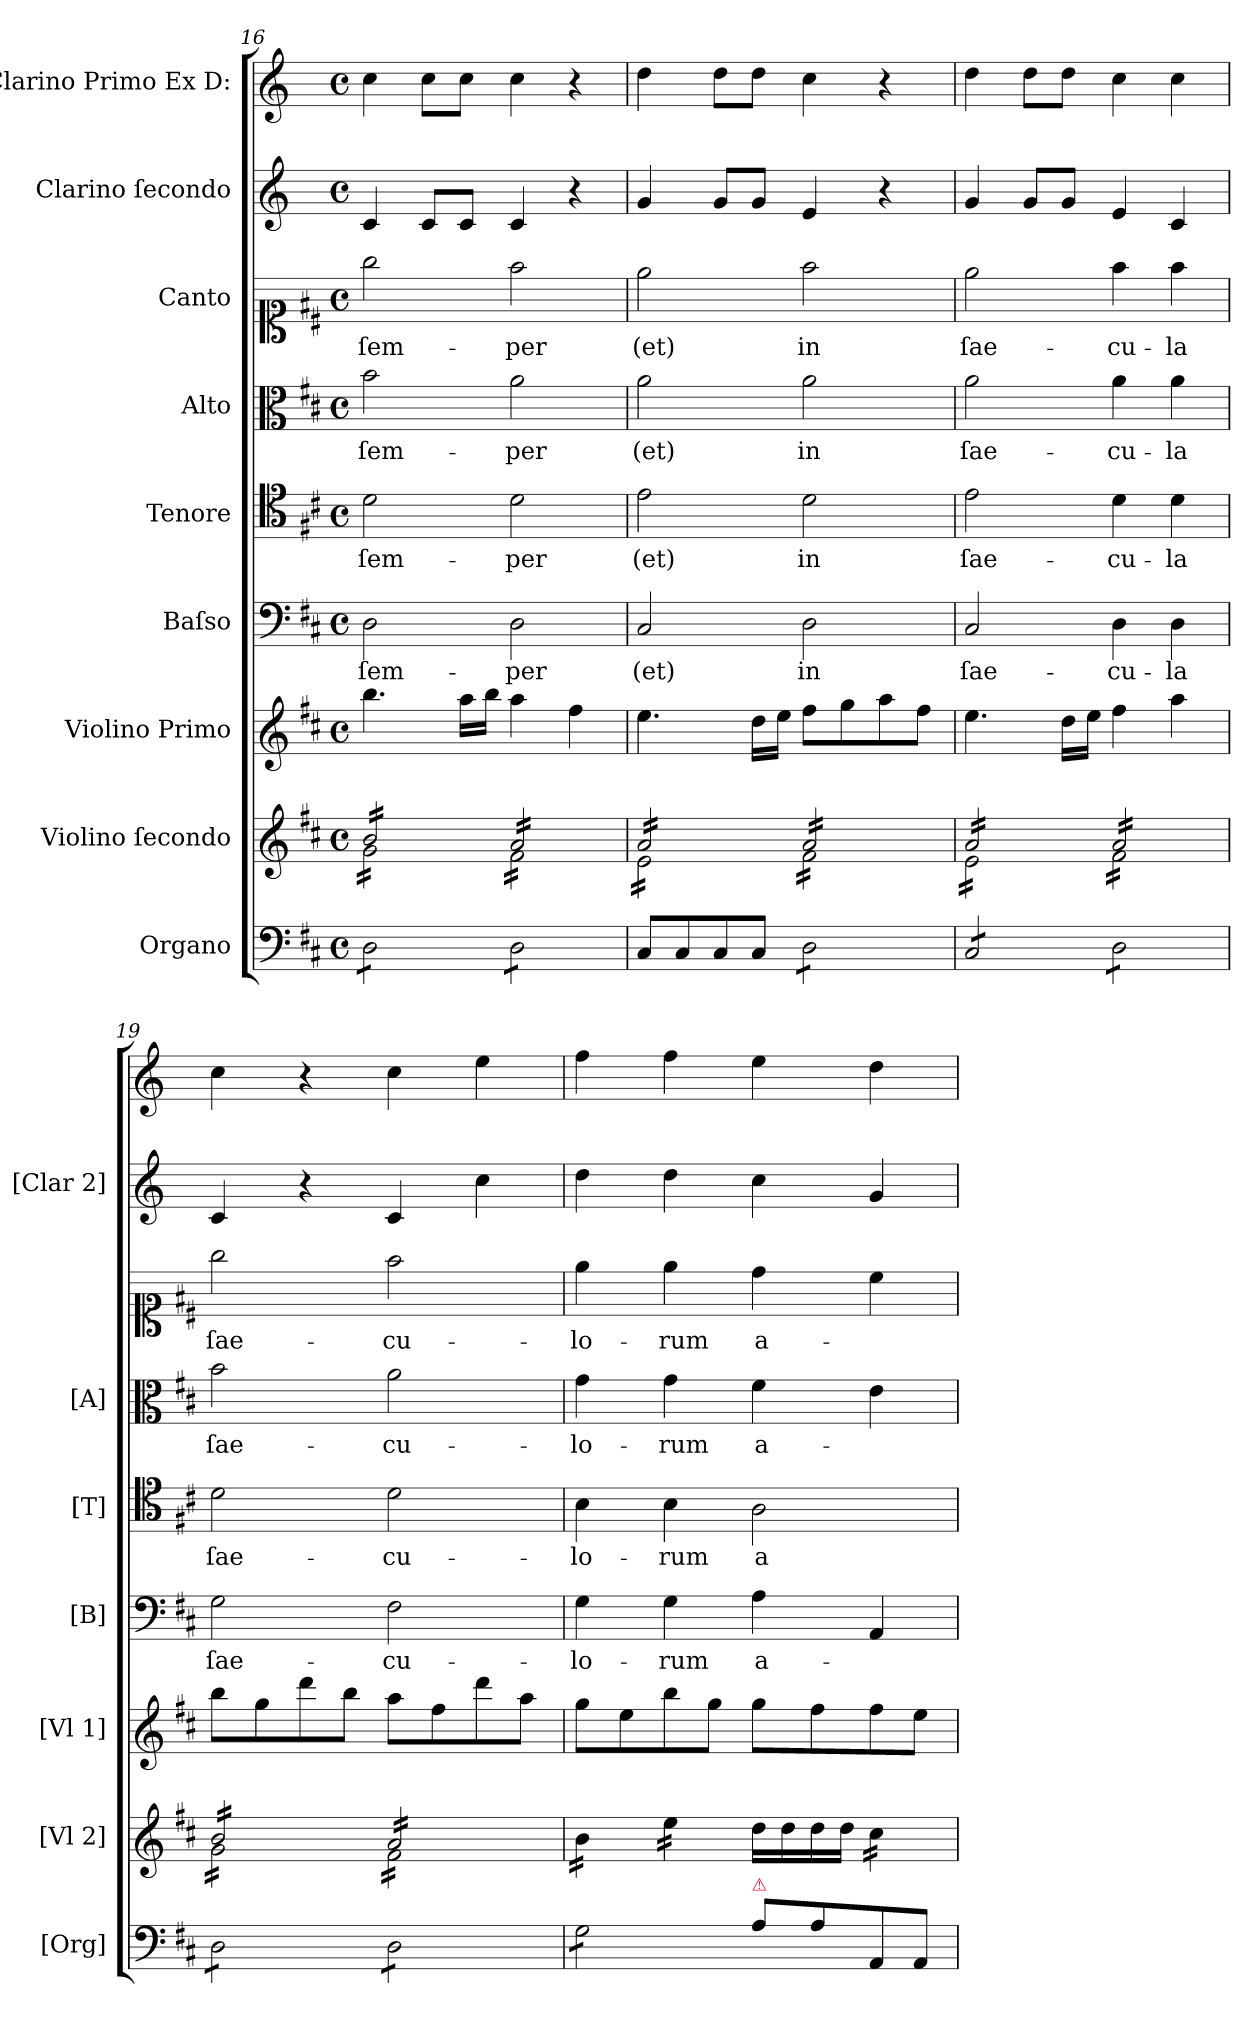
**kern	**kern	**kern	**kern	**text	**kern	**text	**kern	**text	**kern	**text	**kern	**kern
*part9	*part8	*part7	*part6	*part6	*part5	*part5	*part4	*part4	*part3	*part3	*part2	*part1
*staff9	*staff8	*staff7	*staff6	*staff6	*staff5	*staff5	*staff4	*staff4	*staff3	*staff3	*staff2	*staff1
*I"Organo	*I"Violino ſecondo	*I"Violino Primo	*I"Baſso	*	*I"Tenore	*	*I"Alto	*	*I"Canto	*	*I"Clarino ſecondo	*I"Clarino Primo Ex D:
*I'[Org]	*I'[Vl 2]	*I'[Vl 1]	*I'[B]	*	*I'[T]	*	*I'[A]	*	*	*	*I'[Clar 2]	*
*clefF4	*clefG2	*clefG2	*clefF4	*	*clefC4	*	*clefC3	*	*clefC1	*	*clefG2	*clefG2
*	*	*	*	*	*	*	*	*	*	*	*ITrd-1c-2	*ITrd-1c-2
*k[f#c#]	*k[f#c#]	*k[f#c#]	*k[f#c#]	*	*k[f#c#]	*	*k[f#c#]	*	*k[f#c#]	*	*k[f#c#]	*k[f#c#]
*M4/4	*M4/4	*M4/4	*M4/4	*	*M4/4	*	*M4/4	*	*M4/4	*	*M4/4	*M4/4
*met(c)	*met(c)	*met(c)	*met(c)	*	*met(c)	*	*met(c)	*	*met(c)	*	*met(c)	*met(c)
=16	=16	=16	=16	=16	=16	=16	=16	=16	=16	=16	=16	=16
*	*^	*	*	*	*	*	*	*	*	*	*	*
*tremolo	*	*	*	*	*	*	*	*	*	*	*	*	*
*	*tremolo	*	*	*	*	*	*	*	*	*	*	*	*
8D\L	16b/LL	16g\LL	4.bb\	2D\	ſem-	2d\	ſem-	2b\	ſem-	2gg\	ſem-	4d/	4dd\
.	16b/	16g\	.	.	.	.	.	.	.	.	.	.	.
8D\	16b/	16g\	.	.	.	.	.	.	.	.	.	.	.
.	16b/	16g\	.	.	.	.	.	.	.	.	.	.	.
8D\	16b/	16g\	.	.	.	.	.	.	.	.	.	8d/L	8dd\L
.	16b/	16g\	.	.	.	.	.	.	.	.	.	.	.
8D\J	16b/	16g\	16aa\LL	.	.	.	.	.	.	.	.	8d/J	8dd\J
.	16b/JJ	16g\JJ	16bb\JJ	.	.	.	.	.	.	.	.	.	.
8D\L	16a/LL	16f#\LL	4aa\	2D\	-per	2d\	-per	2a\	-per	2ff#\	-per	4d/	4dd\
.	16a/	16f#\	.	.	.	.	.	.	.	.	.	.	.
8D\	16a/	16f#\	.	.	.	.	.	.	.	.	.	.	.
.	16a/	16f#\	.	.	.	.	.	.	.	.	.	.	.
8D\	16a/	16f#\	4ff#\	.	.	.	.	.	.	.	.	4r	4r
.	16a/	16f#\	.	.	.	.	.	.	.	.	.	.	.
8D\J	16a/	16f#\	.	.	.	.	.	.	.	.	.	.	.
*Xtremolo	*	*	*	*	*	*	*	*	*	*	*	*	*
.	16a/JJ	16f#\JJ	.	.	.	.	.	.	.	.	.	.	.
=17	=17	=17	=17	=17	=17	=17	=17	=17	=17	=17	=17	=17	=17
8C#/L	16a/LL	16e\LL	4.ee\	2C#/	(et)	2e\	(et)	2a\	(et)	2ee\	(et)	4a/	4ee\
.	16a/	16e\	.	.	.	.	.	.	.	.	.	.	.
8C#/	16a/	16e\	.	.	.	.	.	.	.	.	.	.	.
.	16a/	16e\	.	.	.	.	.	.	.	.	.	.	.
8C#/	16a/	16e\	.	.	.	.	.	.	.	.	.	8a/L	8ee\L
.	16a/	16e\	.	.	.	.	.	.	.	.	.	.	.
8C#/J	16a/	16e\	16dd\LL	.	.	.	.	.	.	.	.	8a/J	8ee\J
.	16a/JJ	16e\JJ	16ee\JJ	.	.	.	.	.	.	.	.	.	.
*tremolo	*	*	*	*	*	*	*	*	*	*	*	*	*
8D\L	16a/LL	16f#\LL	8ff#\L	2D\	in	2d\	in	2a\	in	2ff#\	in	4f#/	4dd\
.	16a/	16f#\	.	.	.	.	.	.	.	.	.	.	.
8D\	16a/	16f#\	8gg\	.	.	.	.	.	.	.	.	.	.
.	16a/	16f#\	.	.	.	.	.	.	.	.	.	.	.
8D\	16a/	16f#\	8aa\	.	.	.	.	.	.	.	.	4r	4r
.	16a/	16f#\	.	.	.	.	.	.	.	.	.	.	.
8D\J	16a/	16f#\	8ff#\J	.	.	.	.	.	.	.	.	.	.
.	16a/JJ	16f#\JJ	.	.	.	.	.	.	.	.	.	.	.
=18	=18	=18	=18	=18	=18	=18	=18	=18	=18	=18	=18	=18	=18
8C#/L	16a/LL	16e\LL	4.ee\	2C#/	ſae-	2e\	ſae-	2a\	ſae-	2ee\	ſae-	4a/	4ee\
.	16a/	16e\	.	.	.	.	.	.	.	.	.	.	.
8C#/	16a/	16e\	.	.	.	.	.	.	.	.	.	.	.
.	16a/	16e\	.	.	.	.	.	.	.	.	.	.	.
8C#/	16a/	16e\	.	.	.	.	.	.	.	.	.	8a/L	8ee\L
.	16a/	16e\	.	.	.	.	.	.	.	.	.	.	.
8C#/J	16a/	16e\	16dd\LL	.	.	.	.	.	.	.	.	8a/J	8ee\J
.	16a/JJ	16e\JJ	16ee\JJ	.	.	.	.	.	.	.	.	.	.
8D\L	16a/LL	16f#\LL	4ff#\	4D\	-cu-	4d\	-cu-	4a\	-cu-	4ff#\	-cu-	4f#/	4dd\
.	16a/	16f#\	.	.	.	.	.	.	.	.	.	.	.
8D\	16a/	16f#\	.	.	.	.	.	.	.	.	.	.	.
.	16a/	16f#\	.	.	.	.	.	.	.	.	.	.	.
8D\	16a/	16f#\	4aa\	4D\	-la	4d\	-la	4a\	-la	4ff#\	-la	4d/	4dd\
.	16a/	16f#\	.	.	.	.	.	.	.	.	.	.	.
8D\J	16a/	16f#\	.	.	.	.	.	.	.	.	.	.	.
.	16a/JJ	16f#\JJ	.	.	.	.	.	.	.	.	.	.	.
=19	=19	=19	=19	=19	=19	=19	=19	=19	=19	=19	=19	=19	=19
8D\L	16b/LL	16g\LL	8bb\L	2G\	ſae-	2d\	ſae-	2b\	ſae-	2gg\	ſae-	4d/	4dd\
.	16b/	16g\	.	.	.	.	.	.	.	.	.	.	.
8D\	16b/	16g\	8gg\	.	.	.	.	.	.	.	.	.	.
.	16b/	16g\	.	.	.	.	.	.	.	.	.	.	.
8D\	16b/	16g\	8ddd\	.	.	.	.	.	.	.	.	4r	4r
.	16b/	16g\	.	.	.	.	.	.	.	.	.	.	.
8D\J	16b/	16g\	8bb\J	.	.	.	.	.	.	.	.	.	.
.	16b/JJ	16g\JJ	.	.	.	.	.	.	.	.	.	.	.
8D\L	16a/LL	16f#\LL	8aa\L	2F#\	-cu-	2d\	-cu-	2a\	-cu-	2ff#\	-cu-	4d/	4dd\
.	16a/	16f#\	.	.	.	.	.	.	.	.	.	.	.
8D\	16a/	16f#\	8ff#\	.	.	.	.	.	.	.	.	.	.
.	16a/	16f#\	.	.	.	.	.	.	.	.	.	.	.
8D\	16a/	16f#\	8ddd\	.	.	.	.	.	.	.	.	4dd\	4ff#\
.	16a/	16f#\	.	.	.	.	.	.	.	.	.	.	.
8D\J	16a/	16f#\	8aa\J	.	.	.	.	.	.	.	.	.	.
.	16a/JJ	16f#\JJ	.	.	.	.	.	.	.	.	.	.	.
*	*v	*v	*	*	*	*	*	*	*	*	*	*	*
=20	=20	=20	=20	=20	=20	=20	=20	=20	=20	=20	=20	=20
8G\L	16b\LL	8gg\L	4G\	-lo-	4B\	-lo-	4g\	-lo-	4ee\	-lo-	4ee\	4gg\
.	16b\	.	.	.	.	.	.	.	.	.	.	.
8G\	16b\	8ee\	.	.	.	.	.	.	.	.	.	.
.	16b\JJ	.	.	.	.	.	.	.	.	.	.	.
8G\	16ee\LL	8bb\	4G\	-rum	4B\	-rum	4g\	-rum	4ee\	-rum	4ee\	4gg\
.	16ee\	.	.	.	.	.	.	.	.	.	.	.
8G\J	16ee\	8gg\J	.	.	.	.	.	.	.	.	.	.
*Xtremolo	*	*	*	*	*	*	*	*	*	*	*	*
.	16ee\JJ	.	.	.	.	.	.	.	.	.	.	.
*	*Xtremolo	*	*	*	*	*	*	*	*	*	*	*
!LO:TX:a:color=crimson:t=⚠	!	!	!	!	!	!	!	!	!	!	!	!
8A\L	16dd\LL	8gg\L	4A\	a-	2A\	a-	4f#\	a-	4dd\	a-	4dd\	4ff#\
.	16dd\	.	.	.	.	.	.	.	.	.	.	.
8A\	16dd\	8ff#\	.	.	.	.	.	.	.	.	.	.
.	16dd\JJ	.	.	.	.	.	.	.	.	.	.	.
*	*tremolo	*	*	*	*	*	*	*	*	*	*	*
8AA/	16cc#\LL	8ff#\	4AA/	.	.	.	4e\	.	4cc#\	.	4a/	4ee\
.	16cc#\	.	.	.	.	.	.	.	.	.	.	.
8AA/J	16cc#\	8ee\J	.	.	.	.	.	.	.	.	.	.
.	16cc#\JJ	.	.	.	.	.	.	.	.	.	.	.
*	*Xtremolo	*	*	*	*	*	*	*	*	*	*	*
=	=	=	=	=	=	=	=	=	=	=	=	=
*-	*-	*-	*-	*-	*-	*-	*-	*-	*-	*-	*-	*-
